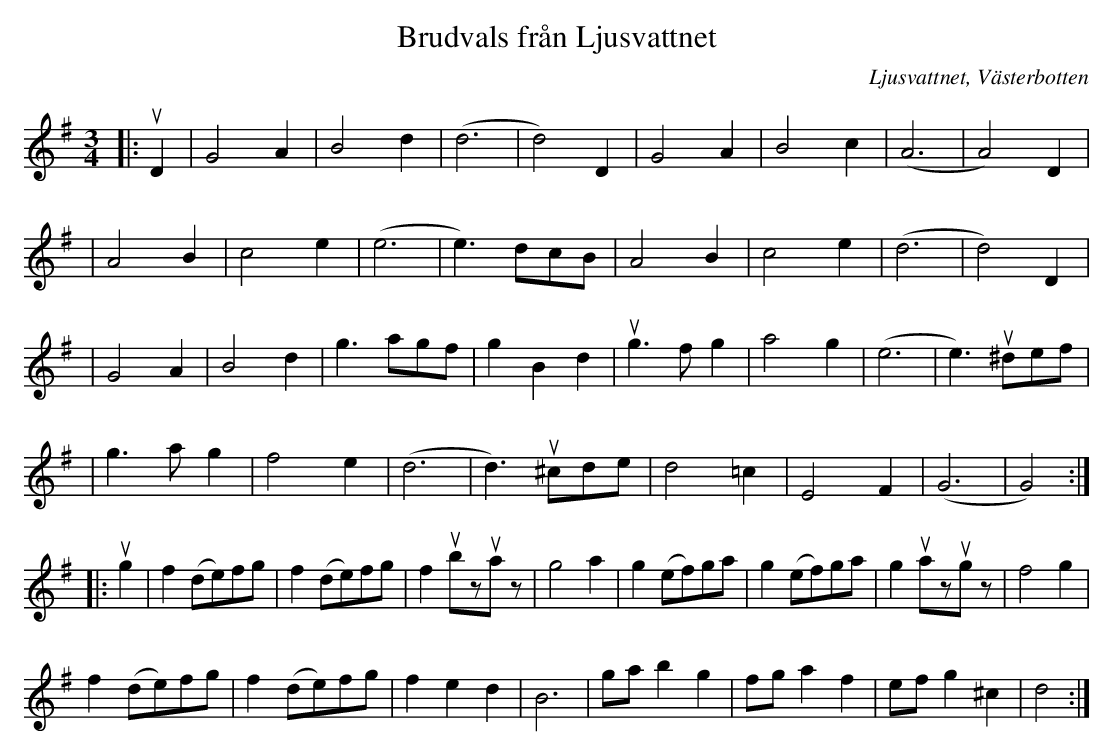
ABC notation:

X:1
T:Brudvals från Ljusvattnet
O:Ljusvattnet, Västerbotten
M:3/4
L:1/4
K:G
|: uD | G2A | B2d | (d3 | d2)D | G2A | B2c | (A3 | A2)D |
|A2B | c2e | (e3 | e3/)d/c/B/ | A2B | c2e | (d3 | d2)D |
| G2A | B2d | g3/a/g/f/ | gBd | ug3/f/g | a2 g | (e3 | e3/)u^d/e/f/ |
| g3/a/g | f2e | (d3 | d3/)u^c/d/e/ | d2=c | E2F | (G3 | G2) :|
L:1/8
|: ug2 | f2 (de)fg | f2 (de)fg | f2ubzuaz | g4 a2 | g2 (ef)ga | g2 (ef)ga | g2 uazugz | f4 g2 |
f2 (de)fg | f2 (de)fg | f2 e2 d2 | B6 | ga b2 g2 | fg a2 f2 | ef g2 ^c2 | d4 :|
